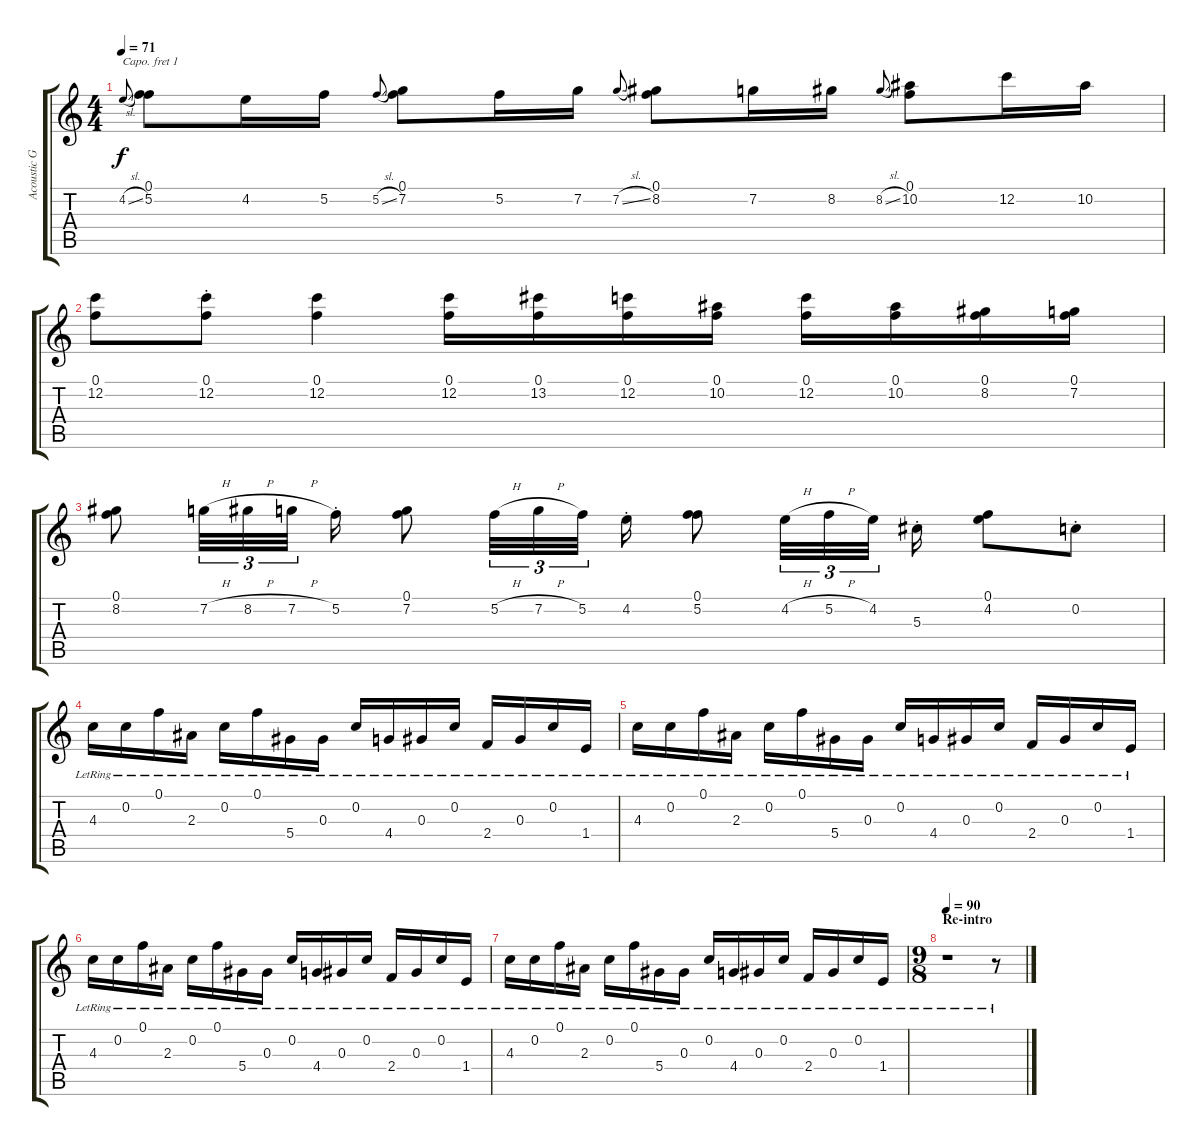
\track ("Acoustic Guitar" "Acoustic G") {instrument acousticguitarsteel}
\staff {score tabs}
\capo 1
\tuning (E4 B3 G3 D3 A2 E2) {hide}
\ts (4 4)
\tempo 71
\clef g2
\ks c
4.2{sl}.8{gr onbeat dy f} (0.1 5.2).8 4.2.16 5.2.16 5.2{sl}.8{gr onbeat} (0.1 7.2).8 5.2.16 7.2.16 7.2{sl}.8{gr onbeat} (0.1 8.2).8 7.2.16 8.2.16 8.2{sl}.8{gr onbeat} (0.1 10.2).8 12.2.16 10.2.16 |
(0.1 12.2).8 (0.1{st} 12.2{st}).8 (0.1 12.2).4 (0.1 12.2).16 (0.1 13.2).16 (0.1 12.2).16 (0.1 10.2).16 (0.1 12.2).16 (0.1 10.2).16 (0.1 8.2).16 (0.1 7.2).16 |
(0.1 8.2).8 7.2{h}.32{tu (3 2)} 8.2{h}.32{tu (3 2)} 7.2{h}.32{tu (3 2)} 5.2{st}.16 (0.1 7.2).8 5.2{h}.32{tu (3 2)} 7.2{h}.32{tu (3 2)} 5.2.32{tu (3 2)} 4.2{st}.16 (0.1 5.2).8 4.2{h}.32{tu (3 2)} 5.2{h}.32{tu (3 2)} 4.2.32{tu (3 2)} 5.3{st}.16 (0.1 4.2).8 0.2{st}.8 |
4.3{lr}.16 0.2{lr}.16 0.1{lr}.16 2.3{lr}.16 0.2{lr}.16 0.1{lr}.16 5.4{lr}.16 0.3{lr}.16 0.2{lr}.16 4.4{lr}.16 0.3{lr}.16 0.2{lr}.16 2.4{lr}.16 0.3{lr}.16 0.2{lr}.16 1.4{lr}.16 |
4.3{lr}.16 0.2{lr}.16 0.1{lr}.16 2.3{lr}.16 0.2{lr}.16 0.1{lr}.16 5.4{lr}.16 0.3{lr}.16 0.2{lr}.16 4.4{lr}.16 0.3{lr}.16 0.2{lr}.16 2.4{lr}.16 0.3{lr}.16 0.2{lr}.16 1.4{lr}.16 |
4.3{lr}.16 0.2{lr}.16 0.1{lr}.16 2.3{lr}.16 0.2{lr}.16 0.1{lr}.16 5.4{lr}.16 0.3{lr}.16 0.2{lr}.16 4.4{lr}.16 0.3{lr}.16 0.2{lr}.16 2.4{lr}.16 0.3{lr}.16 0.2{lr}.16 1.4{lr}.16 |
4.3{lr}.16 0.2{lr}.16 0.1{lr}.16 2.3{lr}.16 0.2{lr}.16 0.1{lr}.16 5.4{lr}.16 0.3{lr}.16 0.2{lr}.16 4.4{lr}.16 0.3{lr}.16 0.2{lr}.16 2.4{lr}.16 0.3{lr}.16 0.2{lr}.16 1.4{lr}.16 |
\ts (9 8)
\section ("" "Re-intro")
\tempo 90
r.1 r.8
